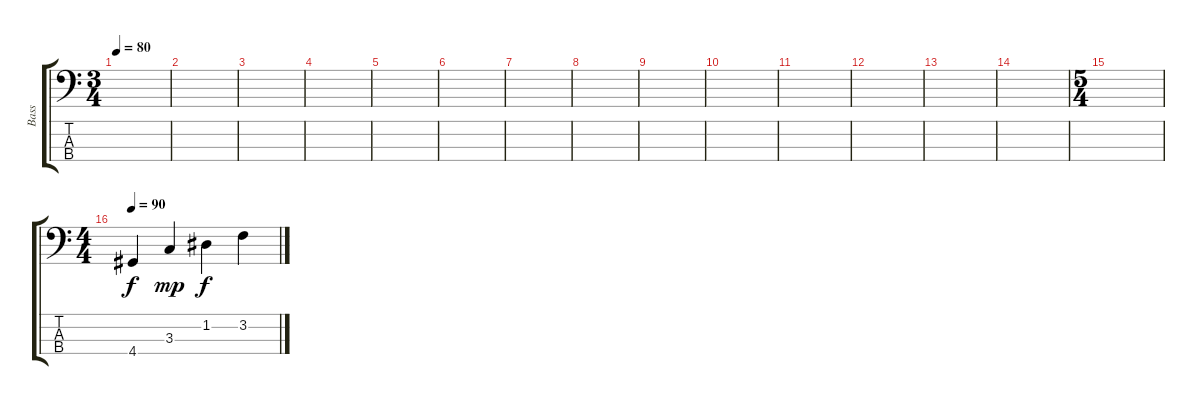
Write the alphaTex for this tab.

\track ("Bass" "Bass") {instrument electricbasspick}
\staff {score tabs}
\tuning (G2 D2 A1 E1) {hide}
\ts (3 4)
\tempo 80
\clef f4
\ks c
|
|
|
|
|
|
|
|
|
|
|
|
|
|
\ts (5 4)
|
\ts (4 4)
\tempo 90
4.4.4{dy f} 3.3.4{dy mp} 1.2.4{dy f} 3.2.4
